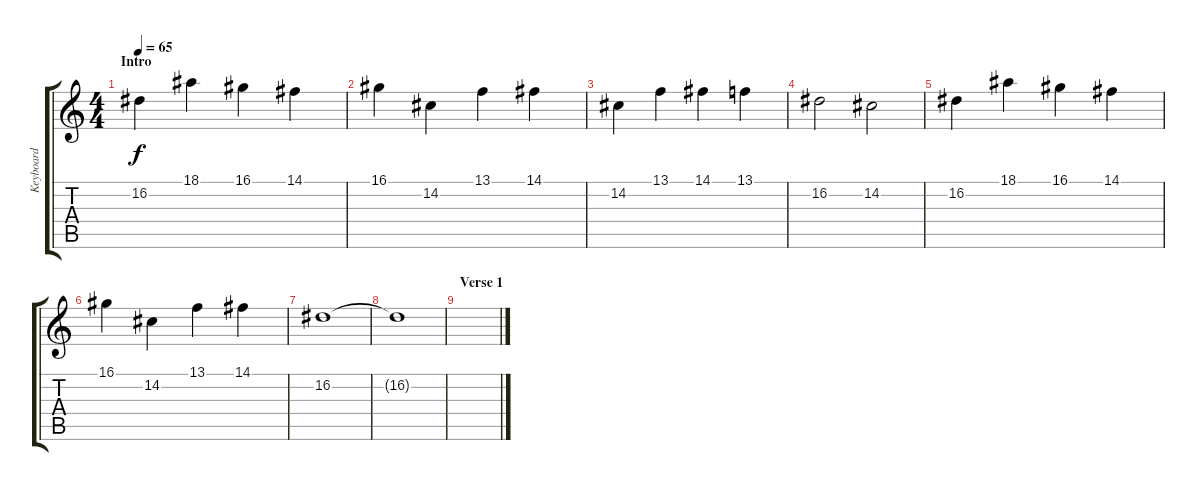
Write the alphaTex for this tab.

\track ("Keyboard" "Keyboard") {instrument pad7halo}
\staff {score tabs}
\tuning (E4 B3 G3 D3 A2 E2) {hide}
\ts (4 4)
\section ("" "Intro")
\tempo 65
\clef g2
\ks c
16.2.4{dy f instrument pad7halo} 18.1.4 16.1.4 14.1.4 |
16.1.4 14.2.4 13.1.4 14.1.4 |
14.2.4 13.1.4 14.1.4 13.1.4 |
16.2.2 14.2.2 |
16.2.4 18.1.4 16.1.4 14.1.4 |
16.1.4 14.2.4 13.1.4 14.1.4 |
16.2.1 |
16.2{t}.1 |
\section ("" "Verse 1")
